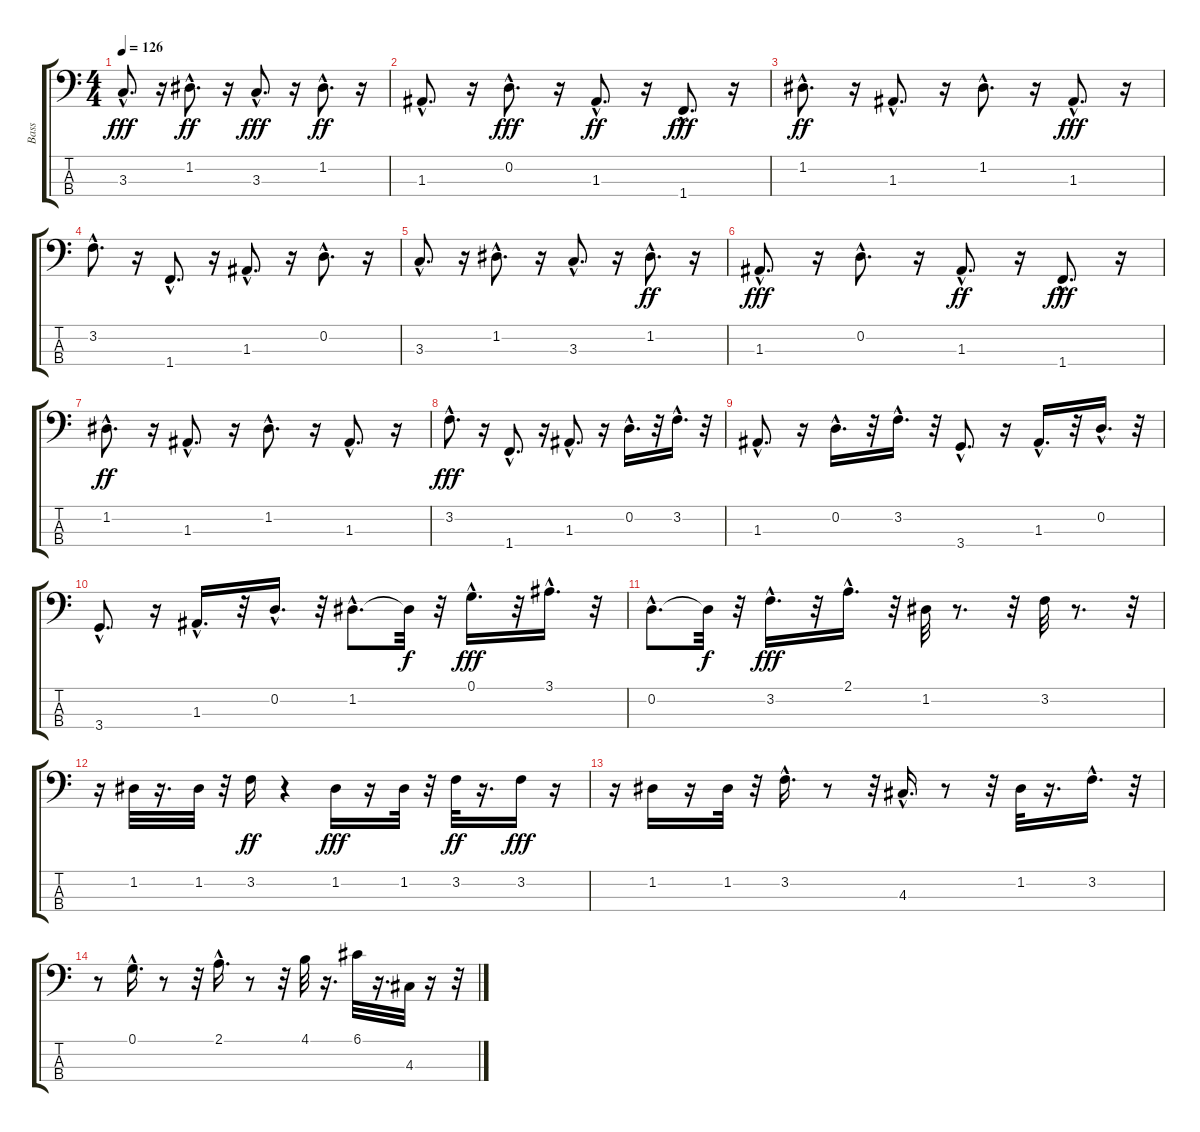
\track ("Bass" "Bass") {instrument acousticbass}
\staff {score tabs}
\tuning (G2 D2 A1 E1) {hide}
\ts (4 4)
\tempo 126
\clef f4
\ks c
3.3{hac}.8{d dy fff} r.16 1.2{hac}.8{d dy ff} r.16 3.3{hac}.8{d dy fff} r.16 1.2{hac}.8{d dy ff} r.16 |
1.3{hac}.8{d} r.16 0.2{hac}.8{d dy fff} r.16 1.3{hac}.8{d dy ff} r.16 1.4{hac}.8{d dy fff} r.16 |
1.2{hac}.8{d dy ff} r.16 1.3{hac}.8{d} r.16 1.2{hac}.8{d} r.16 1.3{hac}.8{d dy fff} r.16 |
3.2{hac}.8{d} r.16 1.4{hac}.8{d} r.16 1.3{hac}.8{d} r.16 0.2{hac}.8{d} r.16 |
3.3{hac}.8{d} r.16 1.2{hac}.8{d} r.16 3.3{hac}.8{d} r.16 1.2{hac}.8{d dy ff} r.16 |
1.3{hac}.8{d dy fff} r.16 0.2{hac}.8{d} r.16 1.3{hac}.8{d dy ff} r.16 1.4{hac}.8{d dy fff} r.16 |
1.2{hac}.8{d dy ff} r.16 1.3{hac}.8{d} r.16 1.2{hac}.8{d} r.16 1.3{hac}.8{d} r.16 |
3.2{hac}.8{d dy fff} r.16 1.4{hac}.8{d} r.16 1.3{hac}.8{d} r.16 0.2{hac}.16{d} r.32 3.2{hac}.16{d} r.32 |
1.3{hac}.8{d} r.16 0.2{hac}.16{d} r.32 3.2{hac}.16{d} r.32 3.4{hac}.8{d} r.16 1.3{hac}.16{d} r.32 0.2{hac}.16{d} r.32 |
3.4{hac}.8{d} r.16 1.3{hac}.16{d} r.32 0.2{hac}.16{d} r.32 1.2{hac}.8{d} 1.2{t}.32{dy f} r.32 0.1{hac}.16{d dy fff} r.32 3.1{hac}.16{d} r.32 |
0.2{hac}.8{d} 0.2{t}.32{dy f} r.32 3.2{hac}.16{d dy fff} r.32 2.1{hac}.16{d} r.32 1.2.32 r.8{d} r.32 3.2.32 r.8{d} r.32 |
r.16 1.2.32 r.16{d} 1.2.32 r.32 3.2.16{dy ff} r.4 1.2.16{dy fff} r.16 1.2.32 r.32 3.2.32{dy ff} r.16{d} 3.2.16{dy fff} r.16 |
r.16 1.2.16 r.16 1.2.32 r.32 3.2{hac}.16{d} r.8 r.32 4.3{hac}.16{d} r.8 r.32 1.2.32 r.16{d} 3.2{hac}.16{d} r.32 |
r.8 0.1{hac}.16{d} r.8 r.32 2.1{hac}.16{d} r.8 r.32 4.1.32 r.16{d} 6.1.32 r.16{d} 4.3.32 r.16 r.32
